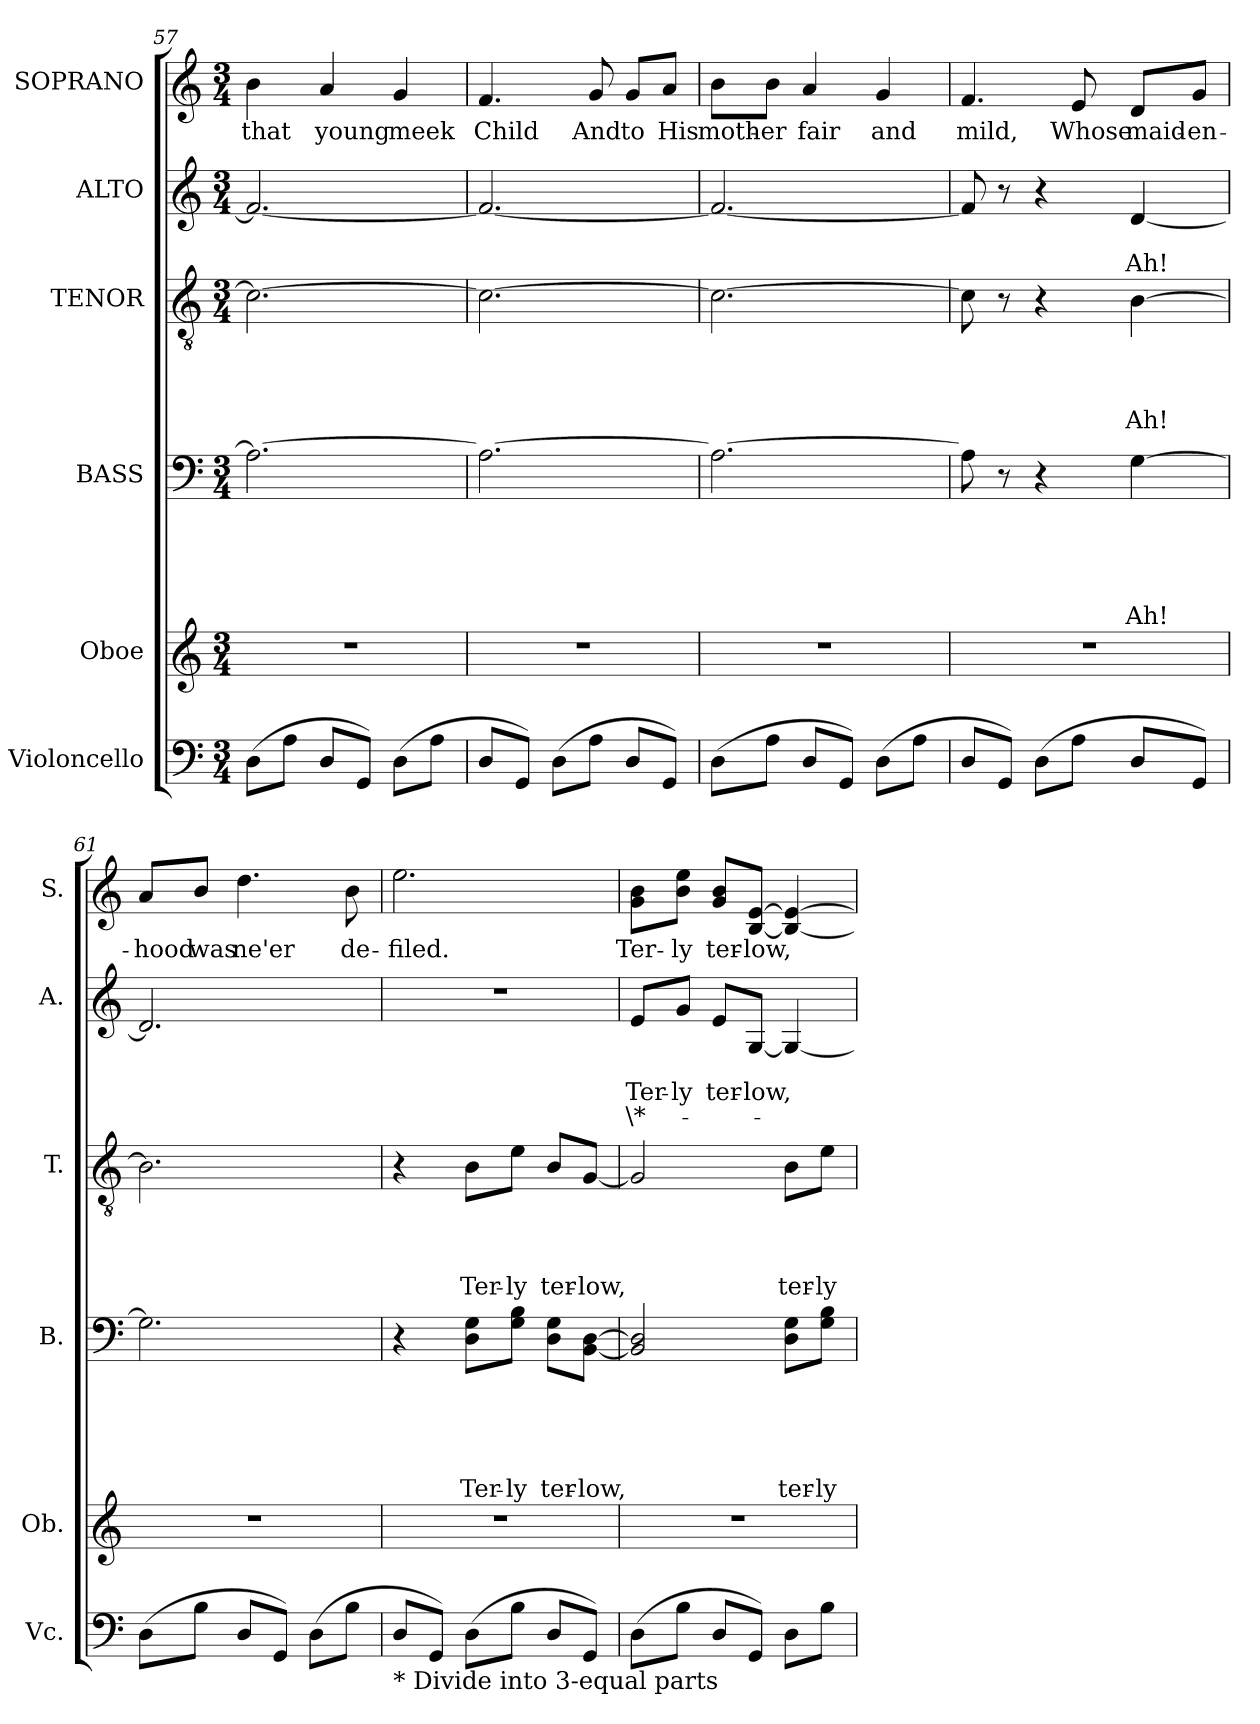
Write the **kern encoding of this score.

**kern	**kern	**kern	**text	**text	**text	**text	**text	**kern	**text	**text	**text	**text	**kern	**text	**text	**text	**kern	**text
*part6	*part5	*part4	*part4	*part4	*part4	*part4	*part4	*part3	*part3	*part3	*part3	*part3	*part2	*part2	*part2	*part2	*part1	*part1
*staff6	*staff5	*staff4	*staff4	*staff4	*staff4	*staff4	*staff4	*staff3	*staff3	*staff3	*staff3	*staff3	*staff2	*staff2	*staff2	*staff2	*staff1	*staff1
*I"Violoncello	*I"Oboe	*I"BASS	*	*	*	*	*	*I"TENOR	*	*	*	*	*I"ALTO	*	*	*	*I"SOPRANO	*
*I'Vc.	*I'Ob.	*I'B.	*	*	*	*	*	*I'T.	*	*	*	*	*I'A.	*	*	*	*I'S.	*
*clefF4	*clefG2	*clefF4	*	*	*	*	*	*clefGv2	*	*	*	*	*clefG2	*	*	*	*clefG2	*
*k[]	*k[]	*k[]	*	*	*	*	*	*k[]	*	*	*	*	*k[]	*	*	*	*k[]	*
*C:	*C:	*C:	*	*	*	*	*	*C:	*	*	*	*	*C:	*	*	*	*C:	*
*M3/4	*M3/4	*M3/4	*	*	*	*	*	*M3/4	*	*	*	*	*M3/4	*	*	*	*M3/4	*
=57	=57	=57	=57	=57	=57	=57	=57	=57	=57	=57	=57	=57	=57	=57	=57	=57	=57	=57
!	!LO:N:vis=1	!	!	!	!	!	!	!	!	!	!	!	!	!	!	!	!	!LO:LY:b
(>8D\L	2.r	2.A\_	.	.	.	.	.	2.c\_	.	.	.	.	2.f/_	.	.	.	4b\	that
8A\J	.	.	.	.	.	.	.	.	.	.	.	.	.	.	.	.	.	.
!	!	!	!	!	!	!	!	!	!	!	!	!	!	!	!	!	!	!LO:LY:b
8D/L	.	.	.	.	.	.	.	.	.	.	.	.	.	.	.	.	4a/	young
8GG/J)	.	.	.	.	.	.	.	.	.	.	.	.	.	.	.	.	.	.
!	!	!	!	!	!	!	!	!	!	!	!	!	!	!	!	!	!	!LO:LY:b
(>8D\L	.	.	.	.	.	.	.	.	.	.	.	.	.	.	.	.	4g/	meek
8A\J	.	.	.	.	.	.	.	.	.	.	.	.	.	.	.	.	.	.
=58	=58	=58	=58	=58	=58	=58	=58	=58	=58	=58	=58	=58	=58	=58	=58	=58	=58	=58
!	!LO:N:vis=1	!	!	!	!	!	!	!	!	!	!	!	!	!	!	!	!	!LO:LY:b
8D/L	2.r	2.A\_	.	.	.	.	.	2.c\_	.	.	.	.	2.f/_	.	.	.	4.f/	Child
8GG/J)	.	.	.	.	.	.	.	.	.	.	.	.	.	.	.	.	.	.
(>8D\L	.	.	.	.	.	.	.	.	.	.	.	.	.	.	.	.	.	.
!	!	!	!	!	!	!	!	!	!	!	!	!	!	!	!	!	!	!LO:LY:b
8A\J	.	.	.	.	.	.	.	.	.	.	.	.	.	.	.	.	8g/	And
!	!	!	!	!	!	!	!	!	!	!	!	!	!	!	!	!	!	!LO:LY:b
8D/L	.	.	.	.	.	.	.	.	.	.	.	.	.	.	.	.	8g/L	to
!	!	!	!	!	!	!	!	!	!	!	!	!	!	!	!	!	!	!LO:LY:b
8GG/J)	.	.	.	.	.	.	.	.	.	.	.	.	.	.	.	.	8a/J	His
=59	=59	=59	=59	=59	=59	=59	=59	=59	=59	=59	=59	=59	=59	=59	=59	=59	=59	=59
!	!LO:N:vis=1	!	!	!	!	!	!	!	!	!	!	!	!	!	!	!	!	!LO:LY:b
(>8D\L	2.r	2.A\_	.	.	.	.	.	2.c\_	.	.	.	.	2.f/_	.	.	.	8b\L	moth-
!	!	!	!	!	!	!	!	!	!	!	!	!	!	!	!	!	!	!LO:LY:b:rj
8A\J	.	.	.	.	.	.	.	.	.	.	.	.	.	.	.	.	8b\J	-er
!	!	!	!	!	!	!	!	!	!	!	!	!	!	!	!	!	!	!LO:LY:b
8D/L	.	.	.	.	.	.	.	.	.	.	.	.	.	.	.	.	4a/	fair
8GG/J)	.	.	.	.	.	.	.	.	.	.	.	.	.	.	.	.	.	.
!	!	!	!	!	!	!	!	!	!	!	!	!	!	!	!	!	!	!LO:LY:b
(>8D\L	.	.	.	.	.	.	.	.	.	.	.	.	.	.	.	.	4g/	and
8A\J	.	.	.	.	.	.	.	.	.	.	.	.	.	.	.	.	.	.
!!LO:PB:g=z
=60	=60	=60	=60	=60	=60	=60	=60	=60	=60	=60	=60	=60	=60	=60	=60	=60	=60	=60
!	!LO:N:vis=1	!	!	!	!	!	!	!	!	!	!	!	!	!	!	!	!	!LO:LY:b
8D/L	2.r	8A\]	.	.	.	.	.	8c\]	.	.	.	.	8f/]	.	.	.	4.f/	mild,
8GG/J)	.	8r	.	.	.	.	.	8r	.	.	.	.	8r	.	.	.	.	.
(>8D\L	.	4r	.	.	.	.	.	4r	.	.	.	.	4r	.	.	.	.	.
!	!	!	!	!	!	!	!	!	!	!	!	!	!	!	!	!	!	!LO:LY:b
8A\J	.	.	.	.	.	.	.	.	.	.	.	.	.	.	.	.	8e/	Whose
!	!	!	!	!	!	!	!LO:LY:b	!	!	!	!	!LO:LY:b	!	!	!LO:LY:b	!	!	!LO:LY:b
8D/L	.	[>4G\	.	.	.	.	Ah!	[>4B\	.	.	.	Ah!	[<4d/	.	Ah!	.	8d/L	maid-
!	!	!	!	!	!	!	!	!	!	!	!	!	!	!	!	!	!	!LO:LY:b:rj
8GG/J)	.	.	.	.	.	.	.	.	.	.	.	.	.	.	.	.	8g/J	-en-
=61	=61	=61	=61	=61	=61	=61	=61	=61	=61	=61	=61	=61	=61	=61	=61	=61	=61	=61
!	!LO:N:vis=1	!	!	!	!	!	!	!	!	!	!	!	!	!	!	!	!	!LO:LY:b
(>8D\L	2.r	2.G\]	.	.	.	.	.	2.B\]	.	.	.	.	2.d/]	.	.	.	8a/L	-hood
!	!	!	!	!	!	!	!	!	!	!	!	!	!	!	!	!	!	!LO:LY:b
8B\J	.	.	.	.	.	.	.	.	.	.	.	.	.	.	.	.	8b/J	was
!	!	!	!	!	!	!	!	!	!	!	!	!	!	!	!	!	!	!LO:LY:b
8D/L	.	.	.	.	.	.	.	.	.	.	.	.	.	.	.	.	4.dd\	ne'er
8GG/J)	.	.	.	.	.	.	.	.	.	.	.	.	.	.	.	.	.	.
(>8D\L	.	.	.	.	.	.	.	.	.	.	.	.	.	.	.	.	.	.
!	!	!	!	!	!	!	!	!	!	!	!	!	!	!	!	!	!	!LO:LY:b
8B\J	.	.	.	.	.	.	.	.	.	.	.	.	.	.	.	.	8b\	de-
=62	=62	=62	=62	=62	=62	=62	=62	=62	=62	=62	=62	=62	=62	=62	=62	=62	=62	=62
!LO:TX:b:t=* Divide into 3-equal parts	!	!	!	!	!	!	!	!	!	!	!	!	!	!	!	!	!	!
!	!LO:N:vis=1	!	!	!	!	!	!	!	!	!	!	!	!LO:N:vis=1	!	!	!	!	!LO:LY:b
8D/L	2.r	4r	.	.	.	.	.	4r	.	.	.	.	2.r	.	.	.	2.ee\	-filed.
8GG/J)	.	.	.	.	.	.	.	.	.	.	.	.	.	.	.	.	.	.
!	!	!	!	!	!	!	!LO:LY:b	!	!	!	!	!LO:LY:b	!	!	!	!	!	!
(>8D\L	.	8D\ 8G\L	.	.	.	.	Ter-	8B\L	.	.	.	Ter-	.	.	.	.	.	.
!	!	!	!	!	!	!	!LO:LY:b	!	!	!	!	!LO:LY:b	!	!	!	!	!	!
8B\J	.	8G\ 8B\J	.	.	.	.	-ly	8e\J	.	.	.	-ly	.	.	.	.	.	.
!	!	!	!	!	!	!	!LO:LY:b	!	!	!	!	!LO:LY:b	!	!	!	!	!	!
8D/L	.	8D\ 8G\L	.	.	.	.	ter-	8B/L	.	.	.	ter-	.	.	.	.	.	.
!	!	!	!	!	!	!	!LO:LY:b	!	!	!	!	!LO:LY:b	!	!	!	!	!	!
8GG/J)	.	[<8BB\ [>8D\J	.	.	.	.	-low,	[<8G/J	.	.	.	-low,	.	.	.	.	.	.
=63	=63	=63	=63	=63	=63	=63	=63	=63	=63	=63	=63	=63	=63	=63	=63	=63	=63	=63
!	!LO:N:vis=1	!	!	!	!	!	!	!	!	!	!	!	!	!	!LO:LY:b	!LO:LY:b	!	!LO:LY:b
(>8D\L	2.r	2BB/] 2D/]	.	.	.	.	.	2G/]	.	.	.	.	8e/L	.	Ter-	\*-	8g\ 8b\L	Ter-
!	!	!	!	!	!	!	!	!	!	!	!	!	!	!	!LO:LY:b	!	!	!LO:LY:b
8B\J	.	.	.	.	.	.	.	.	.	.	.	.	8g/J	.	-ly	.	8b\ 8ee\J	-ly
!	!	!	!	!	!	!	!	!	!	!	!	!	!	!	!LO:LY:b	!	!	!LO:LY:b
8D/L	.	.	.	.	.	.	.	.	.	.	.	.	8e/L	.	ter-	.	8g/ 8b/L	ter-
!	!	!	!	!	!	!	!	!	!	!	!	!	!	!	!LO:LY:b	!	!	!LO:LY:b
8GG/J)	.	.	.	.	.	.	.	.	.	.	.	.	[<8G/J	.	-low,	.	[<8B/ [>8e/J	-low,
!	!	!	!	!	!	!	!LO:LY:b	!	!	!	!	!LO:LY:b	!	!	!	!	!	!
8D\L	.	8D\ 8G\L	.	.	.	.	ter-	8B\L	.	.	.	ter-	4G/_	.	.	.	4B/_ 4e/_	.
!	!	!	!	!	!	!	!LO:LY:b	!	!	!	!	!LO:LY:b	!	!	!	!	!	!
8B\J	.	8G\ 8B\J	.	.	.	.	-ly	8e\J	.	.	.	-ly	.	.	.	.	.	.
=	=	=	=	=	=	=	=	=	=	=	=	=	=	=	=	=	=	=
*-	*-	*-	*-	*-	*-	*-	*-	*-	*-	*-	*-	*-	*-	*-	*-	*-	*-	*-
